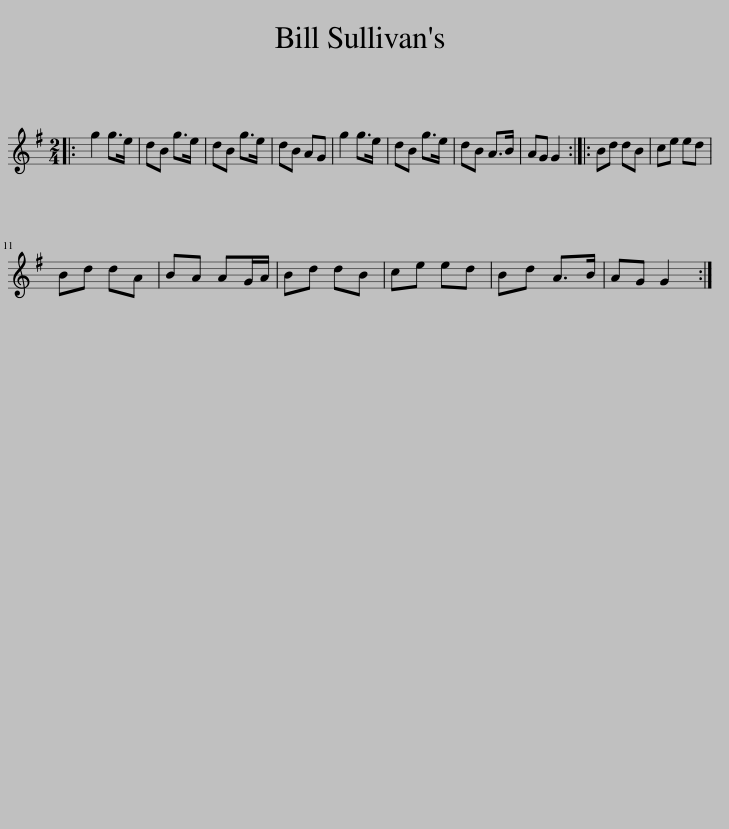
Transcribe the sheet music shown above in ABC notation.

X:1
L:1/8
M:2/4
I:linebreak $
K:G
V:1 treble
V:1
|: g2 g>e | dB g>e | dB g>e | dB AG | g2 g>e | %5
 dB g>e | dB A>B | AG G2 :: Bd dB | ce ed |$ %10
 Bd dA | BA AG/A/ | Bd dB | ce ed | Bd A>B | %15
 AG G2 :| %16
